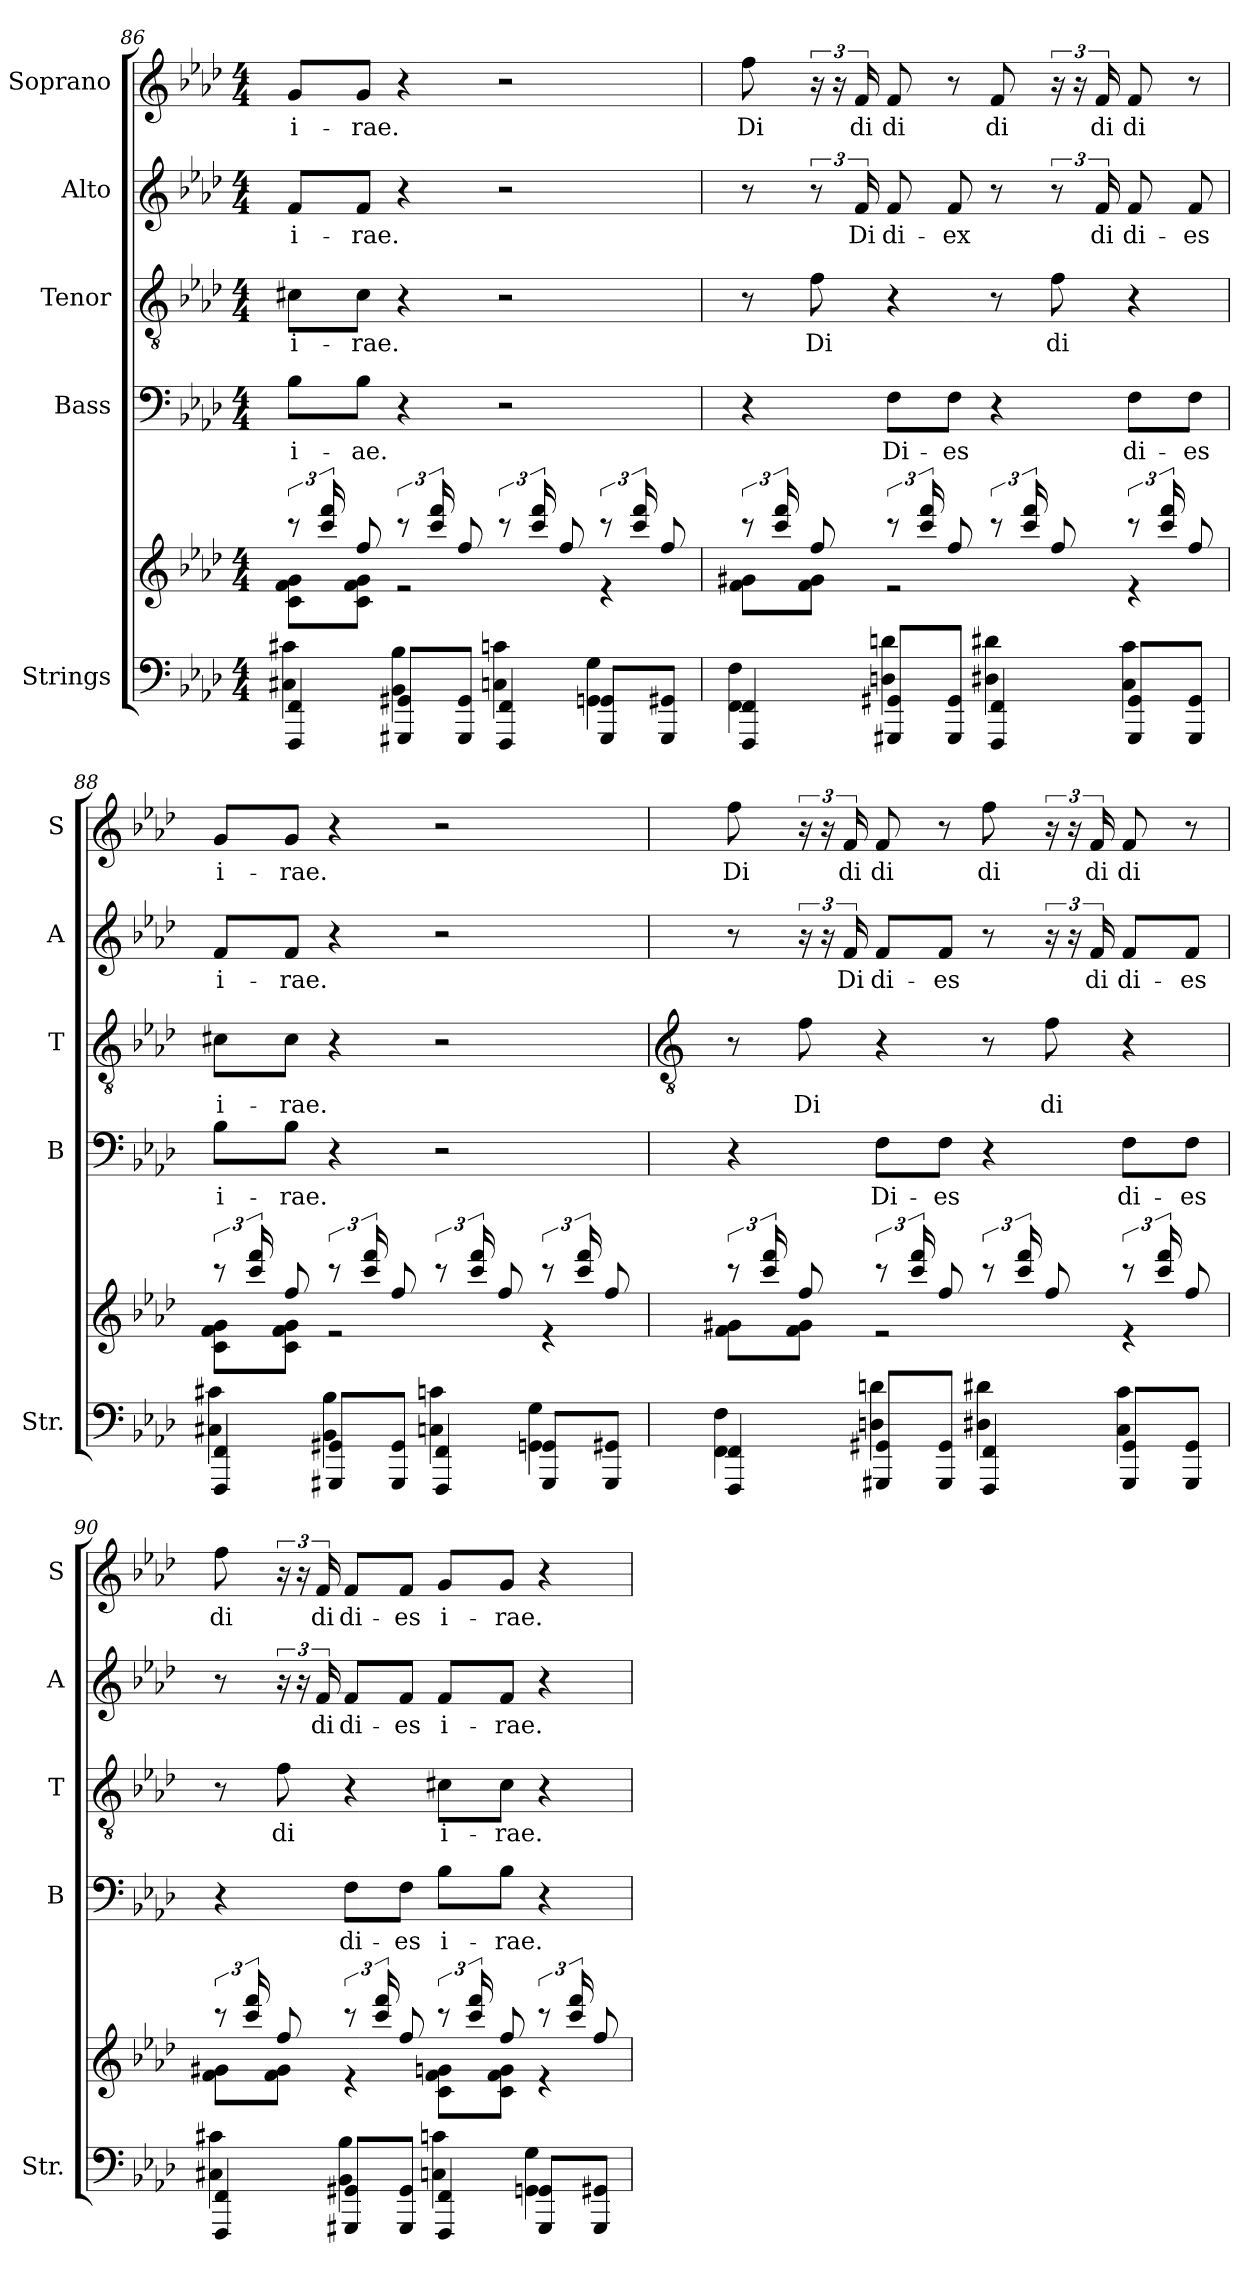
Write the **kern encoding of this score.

**kern	**kern	**kern	**text	**kern	**text	**kern	**text	**kern	**text
*part5	*part5	*part4	*part4	*part3	*part3	*part2	*part2	*part1	*part1
*staff6	*staff5	*staff4	*staff4	*staff3	*staff3	*staff2	*staff2	*staff1	*staff1
*I"Strings	*	*I"Bass	*	*I"Tenor	*	*I"Alto	*	*I"Soprano	*
*I'Str.	*	*I'B	*	*I'T	*	*I'A	*	*I'S	*
!!LO:LB:g=z
*clefF4	*clefG2	*clefF4	*	*clefGv2	*	*clefG2	*	*clefG2	*
*k[b-e-a-d-]	*k[b-e-a-d-]	*k[b-e-a-d-]	*	*k[b-e-a-d-]	*	*k[b-e-a-d-]	*	*k[b-e-a-d-]	*
*A-:	*A-:	*A-:	*	*A-:	*	*A-:	*	*A-:	*
*M4/4	*M4/4	*M4/4	*	*M4/4	*	*M4/4	*	*M4/4	*
=86	=86	=86	=86	=86	=86	=86	=86	=86	=86
*^	*^	*	*	*	*	*	*	*	*
!	!	!	!	!	!LO:LY:b	!	!LO:LY:b	!	!LO:LY:b	!	!LO:LY:b
4FFF/ 4FF/	4C#X\ 4c#X\	12r	8c\ 8f\ 8g\L	8B-L	i-	8c#XL	i-	8fL	i-	8gL	i-
.	.	24ccc/ 24fff/LL	.	.	.	.	.	.	.	.	.
!	!	!	!	!	!LO:LY:b	!	!LO:LY:b	!	!LO:LY:b	!	!LO:LY:b
.	.	8ff/J	8c\ 8f\ 8g\J	8B-J	-ae.	8c#J	-rae.	8fJ	-rae.	8gJ	-rae.
8GGG#X/ 8GG#X/L	4BB-\ 4B-\	12r	2r	4r	.	4r	.	4r	.	4r	.
.	.	24ccc/ 24fff/LL	.	.	.	.	.	.	.	.	.
8GGG#/ 8GG#/J	.	8ff/J	.	.	.	.	.	.	.	.	.
4FFF/ 4FF/	4Cn\ 4cn\	12r	.	2r	.	2r	.	2r	.	2r	.
.	.	24ccc/ 24fff/LL	.	.	.	.	.	.	.	.	.
.	.	8ff/J	.	.	.	.	.	.	.	.	.
8GGG#/ 8GG#/L	4GG\ 4G\	12r	4r	.	.	.	.	.	.	.	.
.	.	24ccc/ 24fff/LL	.	.	.	.	.	.	.	.	.
8GGG#/ 8GG#/J	.	8ff/J	.	.	.	.	.	.	.	.	.
=87	=87	=87	=87	=87	=87	=87	=87	=87	=87	=87	=87
!	!	!	!	!	!	!	!	!	!	!	!LO:LY:b
4FFF/ 4FF/	4FF\ 4F\	12r	8f\ 8g#X\L	4r	.	8r	.	8r	.	8ff	Di
.	.	24ccc/ 24fff/LL	.	.	.	.	.	.	.	.	.
!	!	!	!	!	!	!	!LO:LY:b	!	!	!	!
.	.	8ff/J	8f\ 8g#\J	.	.	8f	Di	12r	.	24r	.
.	.	.	.	.	.	.	.	.	.	24r	.
!	!	!	!	!	!	!	!	!	!LO:LY:b	!	!LO:LY:b
.	.	.	.	.	.	.	.	24fLL	Di	24f	di
!	!	!	!	!	!LO:LY:b	!	!	!	!LO:LY:b	!	!LO:LY:b
8GGG#X/ 8GG#X/L	4Dn\ 4dn\	12r	2r	8FL	Di-	4r	.	8f	di-	8f	di
.	.	24ccc/ 24fff/LL	.	.	.	.	.	.	.	.	.
!	!	!	!	!	!LO:LY:b	!	!	!	!LO:LY:b	!	!
8GGG#/ 8GG#/J	.	8ff/J	.	8FJ	-es	.	.	8fJ	-ex	8r	.
!	!	!	!	!	!	!	!	!	!	!	!LO:LY:b
4FFF/ 4FF/	4D#X\ 4d#X\	12r	.	4r	.	8r	.	8r	.	8f	di
.	.	24ccc/ 24fff/LL	.	.	.	.	.	.	.	.	.
!	!	!	!	!	!	!	!LO:LY:b	!	!	!	!
.	.	8ff/J	.	.	.	8f	di	12r	.	24r	.
.	.	.	.	.	.	.	.	.	.	24r	.
!	!	!	!	!	!	!	!	!	!LO:LY:b	!	!LO:LY:b
.	.	.	.	.	.	.	.	24fLL	di	24f	di
!	!	!	!	!	!LO:LY:b	!	!	!	!LO:LY:b	!	!LO:LY:b
8GGG#/ 8GG#/L	4C\ 4c\	12r	4r	8FL	di-	4r	.	8f	di-	8f	di
.	.	24ccc/ 24fff/LL	.	.	.	.	.	.	.	.	.
!	!	!	!	!	!LO:LY:b	!	!	!	!LO:LY:b	!	!
8GGG#/ 8GG#/J	.	8ff/J	.	8FJ	-es	.	.	8fJ	-es	8r	.
=88	=88	=88	=88	=88	=88	=88	=88	=88	=88	=88	=88
!	!	!	!	!	!LO:LY:b	!	!LO:LY:b	!	!LO:LY:b	!	!LO:LY:b
4FFF/ 4FF/	4C#X\ 4c#X\	12r	8c\ 8f\ 8g\L	8B-L	i-	8c#XL	i-	8fL	i-	8gL	i-
.	.	24ccc/ 24fff/LL	.	.	.	.	.	.	.	.	.
!	!	!	!	!	!LO:LY:b	!	!LO:LY:b	!	!LO:LY:b	!	!LO:LY:b
.	.	8ff/J	8c\ 8f\ 8g\J	8B-J	-rae.	8c#J	-rae.	8fJ	-rae.	8gJ	-rae.
8GGG#X/ 8GG#X/L	4BB-\ 4B-\	12r	2r	4r	.	4r	.	4r	.	4r	.
.	.	24ccc/ 24fff/LL	.	.	.	.	.	.	.	.	.
8GGG#/ 8GG#/J	.	8ff/J	.	.	.	.	.	.	.	.	.
4FFF/ 4FF/	4Cn\ 4cn\	12r	.	2r	.	2r	.	2r	.	2r	.
.	.	24ccc/ 24fff/LL	.	.	.	.	.	.	.	.	.
.	.	8ff/J	.	.	.	.	.	.	.	.	.
8GGG#/ 8GG#/L	4GG\ 4G\	12r	4r	.	.	.	.	.	.	.	.
.	.	24ccc/ 24fff/LL	.	.	.	.	.	.	.	.	.
8GGG#/ 8GG#/J	.	8ff/J	.	.	.	.	.	.	.	.	.
!!LO:LB:g=z
=89	=89	=89	=89	=89	=89	=89	=89	=89	=89	=89	=89
*	*	*	*	*	*	*clefGv2	*	*	*	*	*
!	!	!	!	!	!	!	!	!	!	!	!LO:LY:b
4FFF/ 4FF/	4FF\ 4F\	12r	8f\ 8g#X\L	4r	.	8r	.	8r	.	8ff	Di
.	.	24ccc/ 24fff/LL	.	.	.	.	.	.	.	.	.
!	!	!	!	!	!	!	!LO:LY:b	!	!	!	!
.	.	8ff/J	8f\ 8g#\J	.	.	8f	Di	24r	.	24r	.
.	.	.	.	.	.	.	.	24r	.	24r	.
!	!	!	!	!	!	!	!	!	!LO:LY:b	!	!LO:LY:b
.	.	.	.	.	.	.	.	24f	Di	24f	di
!	!	!	!	!	!LO:LY:b	!	!	!	!LO:LY:b	!	!LO:LY:b
8GGG#X/ 8GG#X/L	4Dn\ 4dn\	12r	2r	8FL	Di-	4r	.	8fL	di-	8f	di
.	.	24ccc/ 24fff/LL	.	.	.	.	.	.	.	.	.
!	!	!	!	!	!LO:LY:b	!	!	!	!LO:LY:b	!	!
8GGG#/ 8GG#/J	.	8ff/J	.	8FJ	-es	.	.	8fJ	-es	8r	.
!	!	!	!	!	!	!	!	!	!	!	!LO:LY:b
4FFF/ 4FF/	4D#X\ 4d#X\	12r	.	4r	.	8r	.	8r	.	8ff	di
.	.	24ccc/ 24fff/LL	.	.	.	.	.	.	.	.	.
!	!	!	!	!	!	!	!LO:LY:b	!	!	!	!
.	.	8ff/J	.	.	.	8f	di	24r	.	24r	.
.	.	.	.	.	.	.	.	24r	.	24r	.
!	!	!	!	!	!	!	!	!	!LO:LY:b	!	!LO:LY:b
.	.	.	.	.	.	.	.	24f	di	24f	di
!	!	!	!	!	!LO:LY:b	!	!	!	!LO:LY:b	!	!LO:LY:b
8GGG#/ 8GG#/L	4C\ 4c\	12r	4r	8FL	di-	4r	.	8fL	di-	8f	di
.	.	24ccc/ 24fff/LL	.	.	.	.	.	.	.	.	.
!	!	!	!	!	!LO:LY:b	!	!	!	!LO:LY:b	!	!
8GGG#/ 8GG#/J	.	8ff/J	.	8FJ	-es	.	.	8fJ	-es	8r	.
=90	=90	=90	=90	=90	=90	=90	=90	=90	=90	=90	=90
!	!	!	!	!	!	!	!	!	!	!	!LO:LY:b
4FFF/ 4FF/	4C#X\ 4c#X\	12r	8f\ 8g#X\L	4r	.	8r	.	8r	.	8ff	di
.	.	24ccc/ 24fff/LL	.	.	.	.	.	.	.	.	.
!	!	!	!	!	!	!	!LO:LY:b	!	!	!	!
.	.	8ff/J	8f\ 8g#\J	.	.	8f	di	24r	.	24r	.
.	.	.	.	.	.	.	.	24r	.	24r	.
!	!	!	!	!	!	!	!	!	!LO:LY:b	!	!LO:LY:b
.	.	.	.	.	.	.	.	24f	di	24f	di
!	!	!	!	!	!LO:LY:b	!	!	!	!LO:LY:b	!	!LO:LY:b
8GGG#X/ 8GG#X/L	4BB-\ 4B-\	12r	4r	8FL	di-	4r	.	8fL	di-	8fL	di-
.	.	24ccc/ 24fff/LL	.	.	.	.	.	.	.	.	.
!	!	!	!	!	!LO:LY:b	!	!	!	!LO:LY:b	!	!LO:LY:b
8GGG#/ 8GG#/J	.	8ff/J	.	8FJ	-es	.	.	8fJ	-es	8fJ	-es
!	!	!	!	!	!LO:LY:b	!	!LO:LY:b	!	!LO:LY:b	!	!LO:LY:b
4FFF/ 4FF/	4Cn\ 4cn\	12r	8c\ 8f\ 8gn\L	8B-L	i-	8c#XL	i-	8fL	i-	8gL	i-
.	.	24ccc/ 24fff/LL	.	.	.	.	.	.	.	.	.
!	!	!	!	!	!LO:LY:b	!	!LO:LY:b	!	!LO:LY:b	!	!LO:LY:b
.	.	8ff/J	8c\ 8f\ 8g\J	8B-J	-rae.	8c#J	-rae.	8fJ	-rae.	8gJ	-rae.
8GGG#/ 8GG#/L	4GG\ 4G\	12r	4r	4r	.	4r	.	4r	.	4r	.
.	.	24ccc/ 24fff/LL	.	.	.	.	.	.	.	.	.
8GGG#/ 8GG#/J	.	8ff/J	.	.	.	.	.	.	.	.	.
*v	*v	*	*	*	*	*	*	*	*	*	*
*	*v	*v	*	*	*	*	*	*	*	*
=	=	=	=	=	=	=	=	=	=
*-	*-	*-	*-	*-	*-	*-	*-	*-	*-
